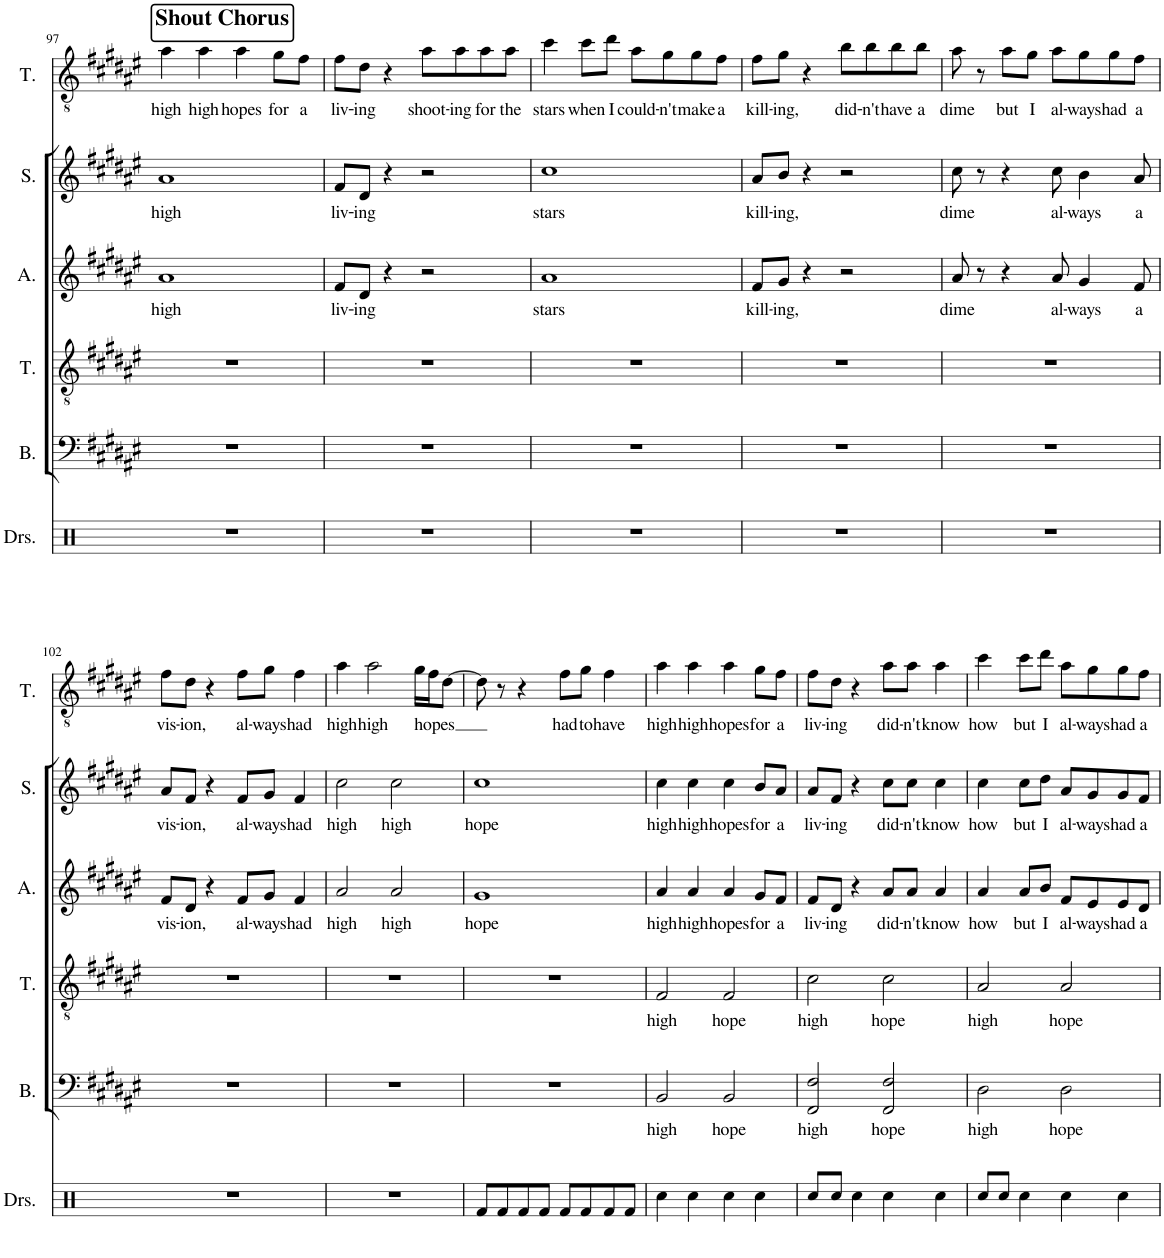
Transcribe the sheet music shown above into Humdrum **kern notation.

**kern	**kern	**text	**kern	**text	**kern	**text	**kern	**text	**kern	**text
*part6	*part5	*part5	*part4	*part4	*part3	*part3	*part2	*part2	*part1	*part1
*staff6	*staff5	*staff5	*staff4	*staff4	*staff3	*staff3	*staff2	*staff2	*staff1	*staff1
*I"Drumset	*I"Bass	*	*I"Tenor	*	*I"Alto	*	*I"Soprano	*	*I"Tenor	*
*I'Drs.	*I'B.	*	*I'T.	*	*I'A.	*	*I'S.	*	*I'T.	*
!!LO:PB:g=z
*clefX	*clefF4	*	*clefGv2	*	*clefG2	*	*clefG2	*	*clefGv2	*
*k[]	*k[f#c#g#d#a#e#]	*	*k[f#c#g#d#a#e#]	*	*k[f#c#g#d#a#e#]	*	*k[f#c#g#d#a#e#]	*	*k[f#c#g#d#a#e#]	*
*M4/4	*M4/4	*	*M4/4	*	*M4/4	*	*M4/4	*	*M4/4	*
!!LO:REH:place=s1:a:t=
!!LO:REH:place=s1:a:B:cj:fs=14:t=Shout Chorus
=97	=97	=97	=97	=97	=97	=97	=97	=97	=97	=97
!	!	!	!	!	!	!LO:LY:b	!	!LO:LY:b	!	!LO:LY:b
1r	1r	.	1r	.	1a#	high	1a#	high	4a#\	high
!	!	!	!	!	!	!	!	!	!	!LO:LY:b
.	.	.	.	.	.	.	.	.	4a#\	high
!	!	!	!	!	!	!	!	!	!	!LO:LY:b
.	.	.	.	.	.	.	.	.	4a#\	hopes
!	!	!	!	!	!	!	!	!	!	!LO:LY:b
.	.	.	.	.	.	.	.	.	8g#\L	for
!	!	!	!	!	!	!	!	!	!	!LO:LY:b
.	.	.	.	.	.	.	.	.	8f#\J	a
=98	=98	=98	=98	=98	=98	=98	=98	=98	=98	=98
!	!	!	!	!	!	!LO:LY:b	!	!LO:LY:b	!	!LO:LY:b
1r	1r	.	1r	.	8f#/L	liv-	8f#/L	liv-	8f#\L	liv-
!	!	!	!	!	!	!LO:LY:b	!	!LO:LY:b	!	!LO:LY:b
.	.	.	.	.	8d#/J	-ing	8d#/J	-ing	8d#\J	-ing
.	.	.	.	.	4r	.	4r	.	4r	.
!	!	!	!	!	!	!	!	!	!	!LO:LY:b
.	.	.	.	.	2r	.	2r	.	8a#\L	shoot-
!	!	!	!	!	!	!	!	!	!	!LO:LY:b
.	.	.	.	.	.	.	.	.	8a#\	-ing
!	!	!	!	!	!	!	!	!	!	!LO:LY:b
.	.	.	.	.	.	.	.	.	8a#\	for
!	!	!	!	!	!	!	!	!	!	!LO:LY:b
.	.	.	.	.	.	.	.	.	8a#\J	the
=99	=99	=99	=99	=99	=99	=99	=99	=99	=99	=99
!	!	!	!	!	!	!LO:LY:b	!	!LO:LY:b	!	!LO:LY:b
1r	1r	.	1r	.	1a#	stars	1cc#	stars	4cc#\	stars
!	!	!	!	!	!	!	!	!	!	!LO:LY:b
.	.	.	.	.	.	.	.	.	8cc#\L	when
!	!	!	!	!	!	!	!	!	!	!LO:LY:b
.	.	.	.	.	.	.	.	.	8dd#\J	I
!	!	!	!	!	!	!	!	!	!	!LO:LY:b
.	.	.	.	.	.	.	.	.	8a#\L	could-
!	!	!	!	!	!	!	!	!	!	!LO:LY:b
.	.	.	.	.	.	.	.	.	8g#\	-n't
!	!	!	!	!	!	!	!	!	!	!LO:LY:b
.	.	.	.	.	.	.	.	.	8g#\	make
!	!	!	!	!	!	!	!	!	!	!LO:LY:b
.	.	.	.	.	.	.	.	.	8f#\J	a
=100	=100	=100	=100	=100	=100	=100	=100	=100	=100	=100
!	!	!	!	!	!	!LO:LY:b	!	!LO:LY:b	!	!LO:LY:b
1r	1r	.	1r	.	8f#/L	kill-	8a#/L	kill-	8f#\L	kill-
!	!	!	!	!	!	!LO:LY:b	!	!LO:LY:b	!	!LO:LY:b
.	.	.	.	.	8g#/J	-ing,	8b/J	-ing,	8g#\J	-ing,
.	.	.	.	.	4r	.	4r	.	4r	.
!	!	!	!	!	!	!	!	!	!	!LO:LY:b
.	.	.	.	.	2r	.	2r	.	8b\L	did-
!	!	!	!	!	!	!	!	!	!	!LO:LY:b
.	.	.	.	.	.	.	.	.	8b\	-n't
!	!	!	!	!	!	!	!	!	!	!LO:LY:b
.	.	.	.	.	.	.	.	.	8b\	have
!	!	!	!	!	!	!	!	!	!	!LO:LY:b
.	.	.	.	.	.	.	.	.	8b\J	a
=101	=101	=101	=101	=101	=101	=101	=101	=101	=101	=101
!	!	!	!	!	!	!LO:LY:b	!	!LO:LY:b	!	!LO:LY:b
1r	1r	.	1r	.	8a#/	dime	8cc#\	dime	8a#\	dime
.	.	.	.	.	8r	.	8r	.	8r	.
!	!	!	!	!	!	!	!	!	!	!LO:LY:b
.	.	.	.	.	4r	.	4r	.	8a#\L	but
!	!	!	!	!	!	!	!	!	!	!LO:LY:b
.	.	.	.	.	.	.	.	.	8g#\J	I
!	!	!	!	!	!	!LO:LY:b	!	!LO:LY:b	!	!LO:LY:b
.	.	.	.	.	8a#/	al-	8cc#\	al-	8a#\L	al-
!	!	!	!	!	!	!LO:LY:b	!	!LO:LY:b	!	!LO:LY:b
.	.	.	.	.	4g#/	-ways	4b\	-ways	8g#\	-ways
!	!	!	!	!	!	!	!	!	!	!LO:LY:b
.	.	.	.	.	.	.	.	.	8g#\	had
!	!	!	!	!	!	!LO:LY:b	!	!LO:LY:b	!	!LO:LY:b
.	.	.	.	.	8f#/	a	8a#/	a	8f#\J	a
!!LO:LB:g=z
=102	=102	=102	=102	=102	=102	=102	=102	=102	=102	=102
!	!	!	!	!	!	!LO:LY:b	!	!LO:LY:b	!	!LO:LY:b
1r	1r	.	1r	.	8f#/L	vis-	8a#/L	vis-	8f#\L	vis-
!	!	!	!	!	!	!LO:LY:b	!	!LO:LY:b	!	!LO:LY:b
.	.	.	.	.	8d#/J	-ion,	8f#/J	-ion,	8d#\J	-ion,
.	.	.	.	.	4r	.	4r	.	4r	.
!	!	!	!	!	!	!LO:LY:b	!	!LO:LY:b	!	!LO:LY:b
.	.	.	.	.	8f#/L	al-	8f#/L	al-	8f#\L	al-
!	!	!	!	!	!	!LO:LY:b	!	!LO:LY:b	!	!LO:LY:b
.	.	.	.	.	8g#/J	-ways	8g#/J	-ways	8g#\J	-ways
!	!	!	!	!	!	!LO:LY:b	!	!LO:LY:b	!	!LO:LY:b
.	.	.	.	.	4f#/	had	4f#/	had	4f#\	had
=103	=103	=103	=103	=103	=103	=103	=103	=103	=103	=103
!	!	!	!	!	!	!LO:LY:b	!	!LO:LY:b	!	!LO:LY:b
1r	1r	.	1r	.	2a#/	high	2cc#\	high	4a#\	high
!	!	!	!	!	!	!	!	!	!	!LO:LY:b
.	.	.	.	.	.	.	.	.	2a#\	high
!	!	!	!	!	!	!LO:LY:b	!	!LO:LY:b	!	!
.	.	.	.	.	2a#/	high	2cc#\	high	.	.
!	!	!	!	!	!	!	!	!	!	!LO:LY:b
.	.	.	.	.	.	.	.	.	16g#\LL	hopes
.	.	.	.	.	.	.	.	.	16f#\J	.
.	.	.	.	.	.	.	.	.	[8d#\J	.
=104	=104	=104	=104	=104	=104	=104	=104	=104	=104	=104
!	!	!	!	!	!	!LO:LY:b	!	!LO:LY:b	!	!
8Rf/L	1r	.	1r	.	1g#	hope	1cc#	hope	8d#\]	.
8Rf/	.	.	.	.	.	.	.	.	8r	.
8Rf/	.	.	.	.	.	.	.	.	4r	.
8Rf/J	.	.	.	.	.	.	.	.	.	.
!	!	!	!	!	!	!	!	!	!	!LO:LY:b
8Rf/L	.	.	.	.	.	.	.	.	8f#\L	had
!	!	!	!	!	!	!	!	!	!	!LO:LY:b
8Rf/	.	.	.	.	.	.	.	.	8g#\J	to
!	!	!	!	!	!	!	!	!	!	!LO:LY:b
8Rf/	.	.	.	.	.	.	.	.	4f#\	have
8Rf/J	.	.	.	.	.	.	.	.	.	.
=105	=105	=105	=105	=105	=105	=105	=105	=105	=105	=105
!	!	!LO:LY:b	!	!LO:LY:b	!	!LO:LY:b	!	!LO:LY:b	!	!LO:LY:b
4Rcc\	2BB/	high	2F#/	high	4a#/	high	4cc#\	high	4a#\	high
!	!	!	!	!	!	!LO:LY:b	!	!LO:LY:b	!	!LO:LY:b
4Rcc\	.	.	.	.	4a#/	high	4cc#\	high	4a#\	high
!	!	!LO:LY:b	!	!LO:LY:b	!	!LO:LY:b	!	!LO:LY:b	!	!LO:LY:b
4Rcc\	2BB/	hope	2F#/	hope	4a#/	hopes	4cc#\	hopes	4a#\	hopes
!	!	!	!	!	!	!LO:LY:b	!	!LO:LY:b	!	!LO:LY:b
4Rcc\	.	.	.	.	8g#/L	for	8b/L	for	8g#\L	for
!	!	!	!	!	!	!LO:LY:b	!	!LO:LY:b	!	!LO:LY:b
.	.	.	.	.	8f#/J	a	8a#/J	a	8f#\J	a
=106	=106	=106	=106	=106	=106	=106	=106	=106	=106	=106
!	!	!LO:LY:b	!	!LO:LY:b	!	!LO:LY:b	!	!LO:LY:b	!	!LO:LY:b
8Rcc/L	2FF#/ 2F#/	high	2c#\	high	8f#/L	liv-	8a#/L	liv-	8f#\L	liv-
!	!	!	!	!	!	!LO:LY:b	!	!LO:LY:b	!	!LO:LY:b
8Rcc/J	.	.	.	.	8d#/J	-ing	8f#/J	-ing	8d#\J	-ing
4Rcc\	.	.	.	.	4r	.	4r	.	4r	.
!	!	!LO:LY:b	!	!LO:LY:b	!	!LO:LY:b	!	!LO:LY:b	!	!LO:LY:b
4Rcc\	2FF#/ 2F#/	hope	2c#\	hope	8a#/L	did-	8cc#\L	did-	8a#\L	did-
!	!	!	!	!	!	!LO:LY:b	!	!LO:LY:b	!	!LO:LY:b
.	.	.	.	.	8a#/J	-n't	8cc#\J	-n't	8a#\J	-n't
!	!	!	!	!	!	!LO:LY:b	!	!LO:LY:b	!	!LO:LY:b
4Rcc\	.	.	.	.	4a#/	know	4cc#\	know	4a#\	know
=107	=107	=107	=107	=107	=107	=107	=107	=107	=107	=107
!	!	!LO:LY:b	!	!LO:LY:b	!	!LO:LY:b	!	!LO:LY:b	!	!LO:LY:b
8Rcc/L	2D#\	high	2A#/	high	4a#/	how	4cc#\	how	4cc#\	how
8Rcc/J	.	.	.	.	.	.	.	.	.	.
!	!	!	!	!	!	!LO:LY:b	!	!LO:LY:b	!	!LO:LY:b
4Rcc\	.	.	.	.	8a#/L	but	8cc#\L	but	8cc#\L	but
!	!	!	!	!	!	!LO:LY:b	!	!LO:LY:b	!	!LO:LY:b
.	.	.	.	.	8b/J	I	8dd#\J	I	8dd#\J	I
!	!	!LO:LY:b	!	!LO:LY:b	!	!LO:LY:b	!	!LO:LY:b	!	!LO:LY:b
4Rcc\	2D#\	hope	2A#/	hope	8f#/L	al-	8a#/L	al-	8a#\L	al-
!	!	!	!	!	!	!LO:LY:b	!	!LO:LY:b	!	!LO:LY:b
.	.	.	.	.	8e#/	-ways	8g#/	-ways	8g#\	-ways
!	!	!	!	!	!	!LO:LY:b	!	!LO:LY:b	!	!LO:LY:b
4Rcc\	.	.	.	.	8e#/	had	8g#/	had	8g#\	had
!	!	!	!	!	!	!LO:LY:b	!	!LO:LY:b	!	!LO:LY:b
.	.	.	.	.	8d#/J	a	8f#/J	a	8f#\J	a
=	=	=	=	=	=	=	=	=	=	=
*-	*-	*-	*-	*-	*-	*-	*-	*-	*-	*-
